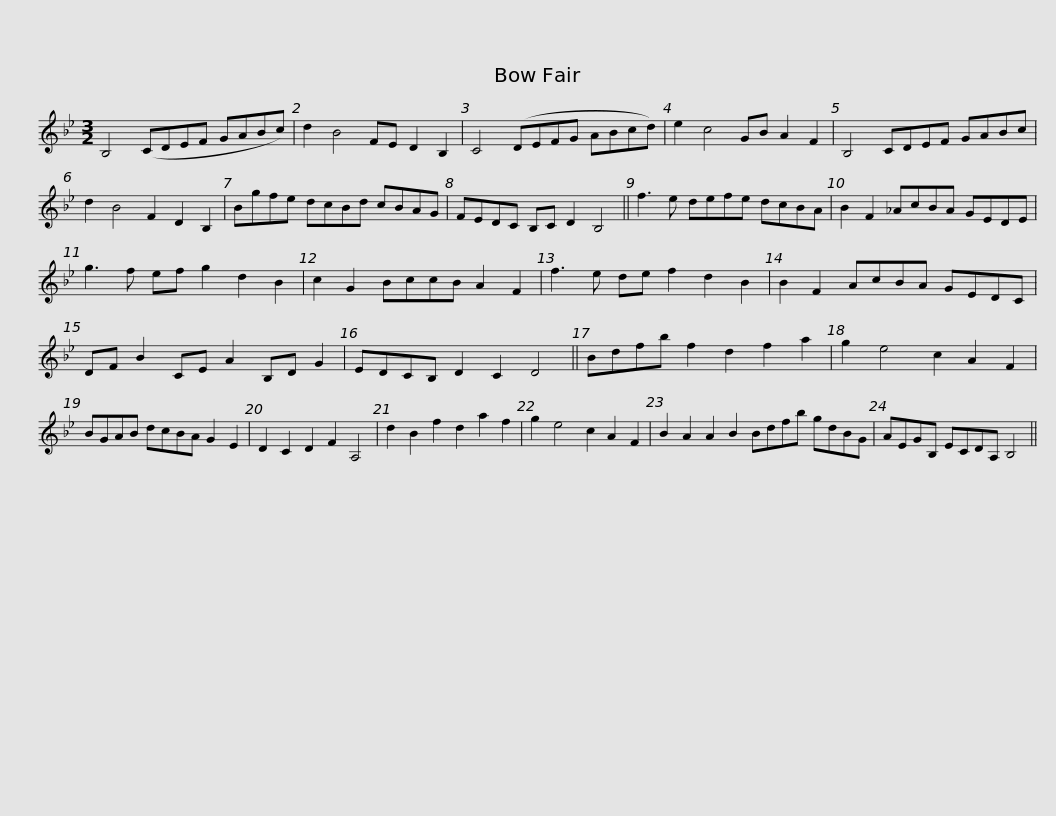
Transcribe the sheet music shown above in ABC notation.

X:1
L:1/8
M:3/2
I:linebreak $
K:Bb
V:1 treble
V:1
 B,4 (CDEF GABc) | d2 B4 FE D2 B,2 | C4 (DEFG ABcd) | e2 c4 GB A2 F2 | B,4 CDEF GABc |$ %5
 d2 B4 F2 D2 B,2 | Bgfe dcBd cBAG | FEDC B,C D2 B,4 || f3 e defe dcBA |$ B2 F2 _AcBA GEDE | %10
 g3 f ef g2 d2 B2 | c2 G2 BccB A2 F2 | f3 e de f2 d2 B2 |$ B2 F2 AcBA GEDC | DF B2 CE A2 B,D G2 | %15
 EDCB, D2 C2 D4 || Bdfb f2 d2 f2 a2 | g2 e4 c2 A2 F2 |$ BGAB dcBA G2 E2 | D2 C2 D2 F2 A,4 | %20
 d2 B2 f2 d2 a2 f2 | g2 e4 c2 A2 F2 | B2 A2 A2 B2 Bdfb gdBG |$ AEGB, ECDA, B,4 || %24
